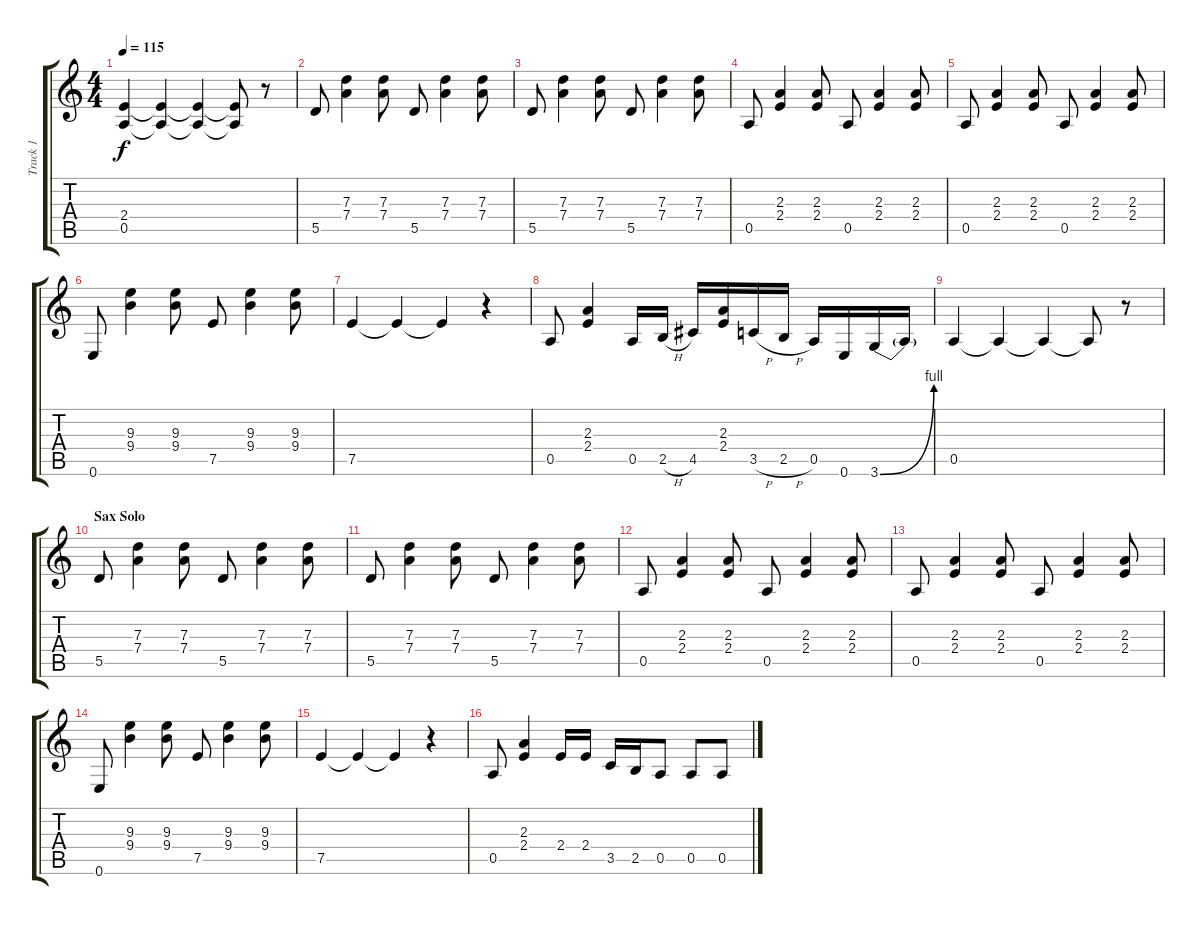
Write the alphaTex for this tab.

\track ("Track 1" "Track 1") {instrument distortionguitar}
\staff {score tabs}
\tuning (E4 B3 G3 D3 A2 E2) {hide}
\ts (4 4)
\tempo 115
\clef g2
\ks c
(2.4 0.5).4{dy f} (2.4{t} 0.5{t}).4 (2.4{t} 0.5{t}).4 (2.4{t} 0.5{t}).8 r.8 |
5.5.8 (7.3 7.4).4 (7.3 7.4).8 5.5.8 (7.3 7.4).4 (7.3 7.4).8 |
5.5.8 (7.3 7.4).4 (7.3 7.4).8 5.5.8 (7.3 7.4).4 (7.3 7.4).8 |
0.5.8 (2.3 2.4).4 (2.3 2.4).8 0.5.8 (2.3 2.4).4 (2.3 2.4).8 |
0.5.8 (2.3 2.4).4 (2.3 2.4).8 0.5.8 (2.3 2.4).4 (2.3 2.4).8 |
0.6.8 (9.3 9.4).4 (9.3 9.4).8 7.5.8 (9.3 9.4).4 (9.3 9.4).8 |
7.5.4 7.5{t}.4 7.5{t}.4 r.4 |
0.5.8 (2.3 2.4).4 0.5.16 2.5{h}.16 4.5.16 (2.3 2.4).16 3.5{h}.16 2.5{h}.16 0.5.16 0.6.16 3.6{be (bend 0 0 60 4)}.16 3.6{t}.16 |
0.5.4 0.5{t}.4 0.5{t}.4 0.5{t}.8 r.8 |
\section ("" "Sax Solo")
5.5.8 (7.3 7.4).4 (7.3 7.4).8 5.5.8 (7.3 7.4).4 (7.3 7.4).8 |
5.5.8 (7.3 7.4).4 (7.3 7.4).8 5.5.8 (7.3 7.4).4 (7.3 7.4).8 |
0.5.8 (2.3 2.4).4 (2.3 2.4).8 0.5.8 (2.3 2.4).4 (2.3 2.4).8 |
0.5.8 (2.3 2.4).4 (2.3 2.4).8 0.5.8 (2.3 2.4).4 (2.3 2.4).8 |
0.6.8 (9.3 9.4).4 (9.3 9.4).8 7.5.8 (9.3 9.4).4 (9.3 9.4).8 |
7.5.4 7.5{t}.4 7.5{t}.4 r.4 |
0.5.8 (2.3 2.4).4 2.4.16 2.4.16 3.5.16 2.5.16 0.5.8 0.5.8 0.5.8
